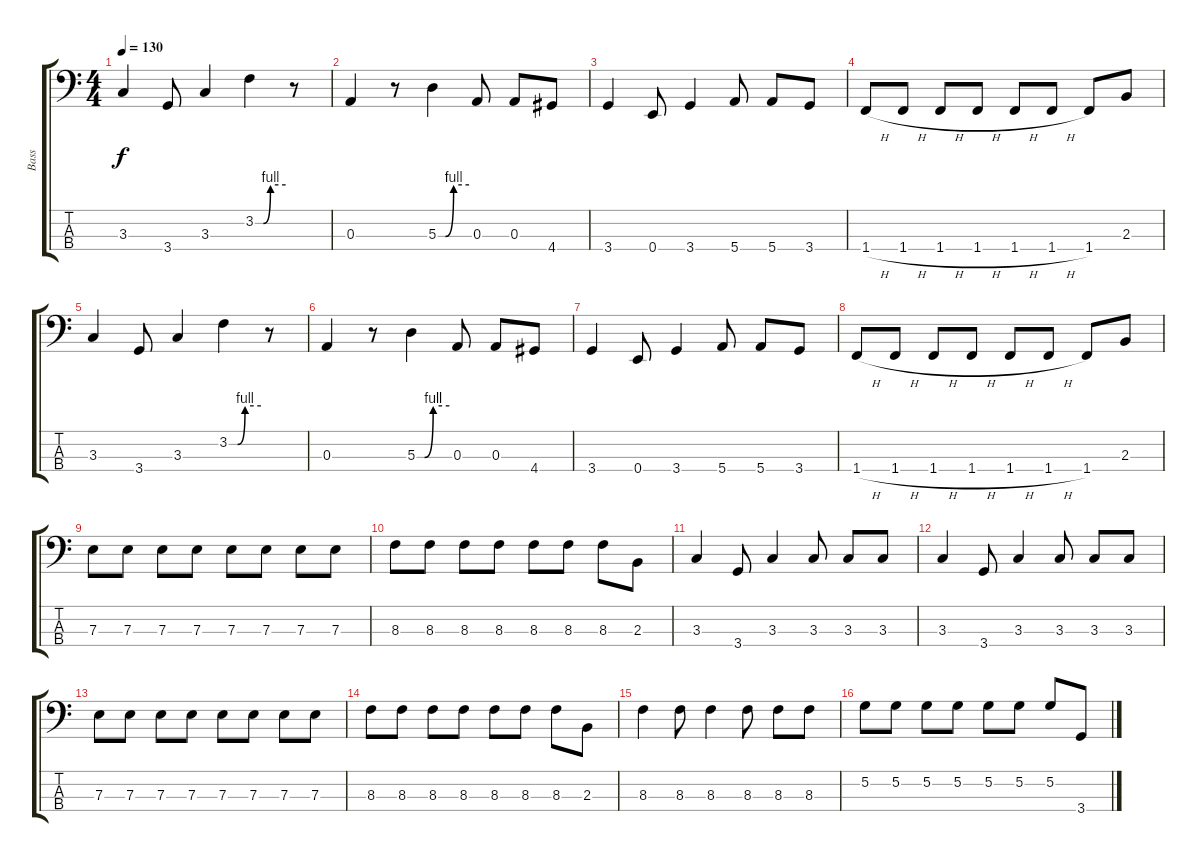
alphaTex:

\track ("Bass" "Bass") {instrument acousticbass}
\staff {score tabs}
\tuning (G2 D2 A1 E1) {hide}
\ts (4 4)
\tempo 130
\clef f4
\ks c
3.3.4{dy f} 3.4.8 3.3.4 3.2{be (custom 0 0 16 0 30 4 60 4)}.4 r.8 |
0.3.4 r.8 5.3{be (custom 0 0 14 0 30 4 60 4)}.4 0.3.8 0.3.8 4.4.8 |
3.4.4 0.4.8 3.4.4 5.4.8 5.4.8 3.4.8 |
1.4{h}.8 1.4{h}.8 1.4{h}.8 1.4{h}.8 1.4{h}.8 1.4{h}.8 1.4.8 2.3.8 |
3.3.4 3.4.8 3.3.4 3.2{be (custom 0 0 16 0 30 4 60 4)}.4 r.8 |
0.3.4 r.8 5.3{be (custom 0 0 14 0 30 4 60 4)}.4 0.3.8 0.3.8 4.4.8 |
3.4.4 0.4.8 3.4.4 5.4.8 5.4.8 3.4.8 |
1.4{h}.8 1.4{h}.8 1.4{h}.8 1.4{h}.8 1.4{h}.8 1.4{h}.8 1.4.8 2.3.8 |
7.3.8 7.3.8 7.3.8 7.3.8 7.3.8 7.3.8 7.3.8 7.3.8 |
8.3.8 8.3.8 8.3.8 8.3.8 8.3.8 8.3.8 8.3.8 2.3.8 |
3.3.4 3.4.8 3.3.4 3.3.8 3.3.8 3.3.8 |
3.3.4 3.4.8 3.3.4 3.3.8 3.3.8 3.3.8 |
7.3.8 7.3.8 7.3.8 7.3.8 7.3.8 7.3.8 7.3.8 7.3.8 |
8.3.8 8.3.8 8.3.8 8.3.8 8.3.8 8.3.8 8.3.8 2.3.8 |
8.3.4 8.3.8 8.3.4 8.3.8 8.3.8 8.3.8 |
5.2.8 5.2.8 5.2.8 5.2.8 5.2.8 5.2.8 5.2.8 3.4.8
